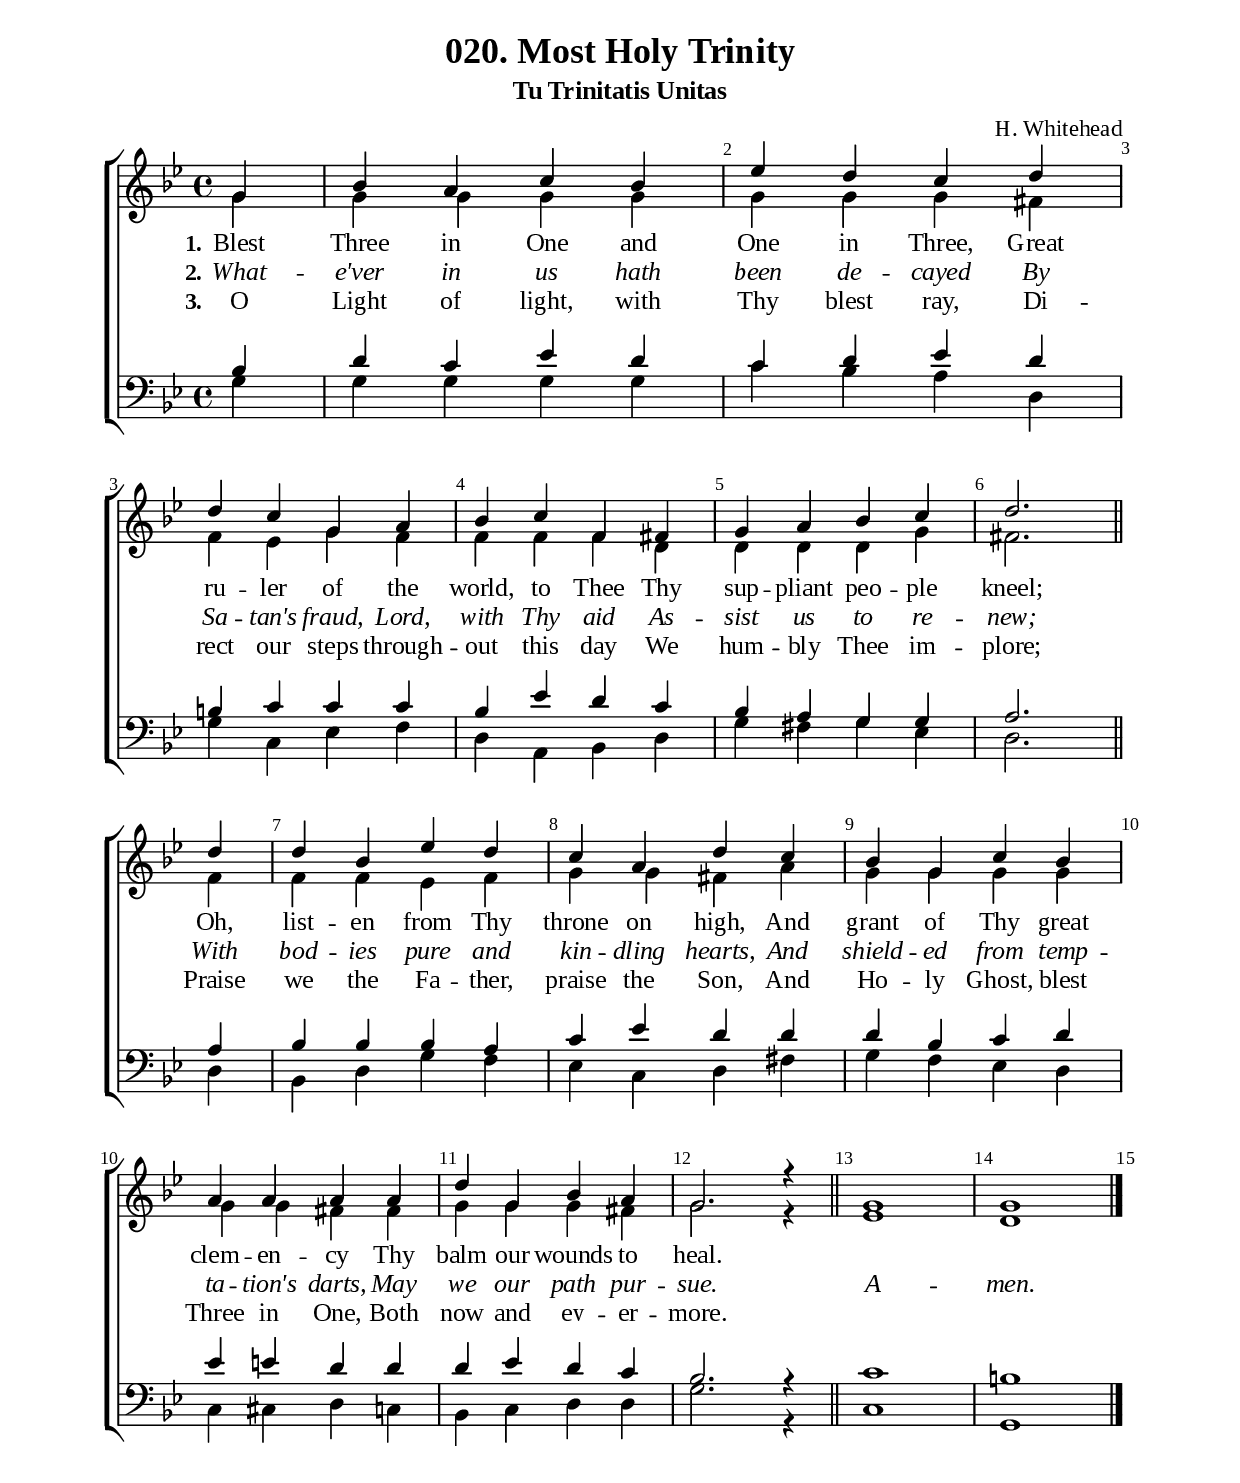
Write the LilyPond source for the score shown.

%%%%%%%%%%%%%%%%%%%%%%%%%%%%%
% CONTENTS OF THIS DOCUMENT
% 1. Common settings
% 2. Soprano verse music
% 3. Alto verse music
% 4. Tenor verse music
% 5. Basso verse music
% 6. Verse lyrics
% 7. Layout
%%%%%%%%%%%%%%%%%%%%%%%%%%%%%

%%%%%%%%%%%%%%%%%%%%%%%%%%%%%
% 1. Common settings
%%%%%%%%%%%%%%%%%%%%%%%%%%%%%
\version "2.18.2"

\header {
  title = "020. Most Holy Trinity"
  subtitle = "Tu Trinitatis Unitas"
  %poet = ""
  composer = "H. Whitehead"
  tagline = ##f
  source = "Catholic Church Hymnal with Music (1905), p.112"
  %site = ""
}

globalSettings= {
  \key g \minor
  \time 4/4
  %\override Score.BarNumber.break-visibility = ##(#t #t #t)
  \override Score.BarNumber.break-visibility = ##(#t #t #t)
}

verseSettings = {
  \phrasingSlurDashed
}

\paper {
  #(set-paper-size "a4")
  top-margin = 15\mm
  bottom-margin = 15\mm
  left-margin = 20\mm
  right-margin = 20\mm
  indent = #0
  #(define fonts
	 (make-pango-font-tree "Liberation Serif"
	 		       "Liberation Serif"
			       "Liberation Serif"
			       (/ 20 20)))
}

printItalic = \with {
  \override LyricText.font-shape = #'italic
}

%%%%%%%%%%%%%%%%%%%%%%%%%%%%%
% 2. Soprano verse music
%%%%%%%%%%%%%%%%%%%%%%%%%%%%%
musicVerseSoprano = \relative c' { 
  \partial 4 g'4 |
  %{  1%} bes a c bes |
  %{  2%} ees d c d \break \bar "|"
  %{  3%} d c g a |
  %{  4%} bes c f, fis |
  %{  5%} g a bes c |
  %{  6%} d2. \break \bar "||" d4 |
  %{  7%} d bes ees d |
  %{  8%} c a d c |
  %{  9%} bes g c bes \break \bar "|"
  %{ 10%} a a a a |
  %{ 11%} d g, bes a |
  %{ 12%} g2. r4 \bar "||"
  %{ 13%} g1 |
  %{ 14%} g1 \bar "|."
}

%%%%%%%%%%%%%%%%%%%%%%%%%%%%%
% 3. Alto verse music
%%%%%%%%%%%%%%%%%%%%%%%%%%%%%
musicVerseAlto = \relative c' {
   \partial 4 g'4 |
  %{  1%} g g g g |
  %{  2%} g g g fis |
  %{  3%} f ees g f |
  %{  4%} f f f d |
  %{  5%} d d d g |
  %{  6%} fis2. fis4 |
  %{  7%} f f ees f |
  %{  8%} g g fis a |
  %{  9%} g g g g |
  %{ 10%} g g fis fis |
  %{ 11%} g g g fis |
  %{ 12%} g2. r4 |
  %{ 13%} ees1 |
  %{ 14%} d1
}

%%%%%%%%%%%%%%%%%%%%%%%%%%%%%
% 4. Tenor verse music
%%%%%%%%%%%%%%%%%%%%%%%%%%%%%
musicVerseTenor = \relative c' {
  \partial 4 bes4 |
  %{  1%} d c ees d |
  %{  2%} c d ees d |
  %{  3%} b c c c |
  %{  4%} bes ees d c |
  %{  5%} bes a g g |
  %{  6%} a2. a4 |
  %{  7%} bes bes bes a |
  %{  8%} c ees d d |
  %{  9%} d bes c d |
  %{ 10%} ees e d d |
  %{ 11%} d ees d c |
  %{ 12%} bes2. r4 |
  %{ 13%} c1 |
  %{ 14%} b1
}

%%%%%%%%%%%%%%%%%%%%%%%%%%%%%
% 5. Basso verse music
%%%%%%%%%%%%%%%%%%%%%%%%%%%%%
musicVerseBasso = \relative c {
  \partial 4 g'4 |
  %{  1%} g g g g |
  %{  2%} c bes a d, |
  %{  3%} g c, ees f |
  %{  4%} d a bes d |
  %{  5%} g fis g ees |
  %{  6%} d2. d4 |
  %{  7%} bes d g f |
  %{  8%} ees c d fis |
  %{  9%} g f ees d |
  %{ 10%} c cis d c |
  %{ 11%} bes c d d |
  %{ 12%} g2. r4 |
  %{ 13%} c,1 |
  %{ 14%} g1
}

%%%%%%%%%%%%%%%%%%%%%%%%%%%%%
% 6. Verse lyrics
%%%%%%%%%%%%%%%%%%%%%%%%%%%%%
lyricVerseOne = \lyricmode {
  \set stanza = #"1."
  Blest Three in One and One in Three,
  Great ru -- ler of the world,
  to Thee Thy sup -- pliant peo -- ple kneel;
  Oh, list -- en from Thy throne on high,
  And grant of Thy great clem -- en -- cy
  Thy balm our wounds to heal.
}

lyricVerseTwo = \lyricmode {
  \set stanza = #"2."
  What -- e'ver in us hath been de -- cayed
  By Sa -- tan's fraud, Lord, with Thy aid
  As -- sist us to re -- new;
  With bod -- ies pure and kin -- dling hearts,
  And shield -- ed from temp -- ta -- tion's darts,
  May we our path pur -- sue. A -- men.
}

lyricVerseThree = \lyricmode {
  \set stanza = #"3."
  O Light of light, with Thy blest ray,
  Di -- rect our steps through -- out this day
  We hum -- bly Thee im -- plore;
  Praise we the Fa -- ther, praise the Son,
  And Ho -- ly Ghost, blest Three in One,
  Both now and ev -- er -- more.
}




%%%%%%%%%%%%%%%%%%%%%%%%%%%%%
% 7. Layout
%%%%%%%%%%%%%%%%%%%%%%%%%%%%%
\score {
    \new ChoirStaff <<
      \new Staff <<
        \clef "treble"
        \new Voice = "soprano" {
          \voiceOne \globalSettings \verseSettings \stemUp \slurUp \musicVerseSoprano
        }
        \new Voice = "alto" {
          \voiceTwo \globalSettings \verseSettings \stemDown \slurDown \musicVerseAlto
        }
      >>
      \new Lyrics \lyricsto soprano \lyricVerseOne
      \new Lyrics \printItalic \lyricsto soprano \lyricVerseTwo
      \new Lyrics \lyricsto soprano \lyricVerseThree
      %\new Lyrics \printItalic \lyricsto soprano \lyricVerseFour
      \new Staff <<
        \clef "bass"
        \new Voice = "tenor" {
          \voiceOne \globalSettings \verseSettings \stemUp \slurUp \musicVerseTenor
        }
        \new Voice = "basso" {
          \voiceTwo \globalSettings \verseSettings \stemDown \slurDown \musicVerseBasso
        }
      >>
    >>
}

